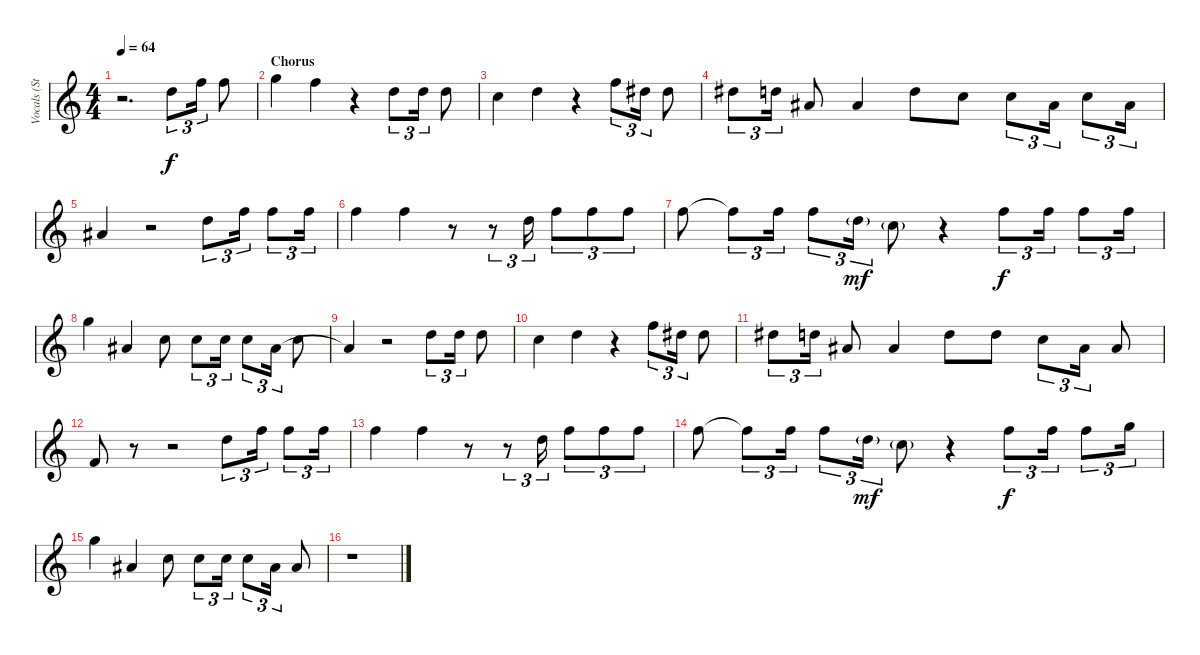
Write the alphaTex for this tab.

\track ("Vocals (Staff 1)" "Vocals (St") {instrument electricbassfinger}
\staff {score}
\tuning (E4 B3 G3 D3 A2 E2 B1) {hide}
\ts (4 4)
\tempo 64
\clef g2
\ks c
r.2{d dy f} 3.2.8{tu (3 2)} 1.1.16{tu (3 2)} 1.1.8 |
\section ("" "Chorus")
3.1.4 1.1.4 r.4 3.2.8{tu (3 2)} 3.2.16{tu (3 2)} 3.2.8 |
1.2.4 3.2.4 r.4 1.1.8{tu (3 2)} 4.2.16{tu (3 2)} 4.2.8 |
4.2.8{tu (3 2)} 3.2.16{tu (3 2)} 3.3.8 3.3.4 3.2.8 1.2.8 1.2.8{tu (3 2)} 3.3.16{tu (3 2)} 1.2.8{tu (3 2)} 3.3.16{tu (3 2)} |
3.3.4 r.2 3.2.8{tu (3 2)} 1.1.16{tu (3 2)} 1.1.8{tu (3 2)} 1.1.16{tu (3 2)} |
1.1.4 1.1.4 r.8 r.8{tu (3 2)} 3.2.16{tu (3 2)} 1.1.8{tu (3 2)} 1.1.8{tu (3 2)} 1.1.8{tu (3 2)} |
1.1.8 1.1{t}.8{tu (3 2)} 1.1.16{tu (3 2)} 1.1.8{tu (3 2)} 3.2{g}.16{tu (3 2) dy mf} 1.2{g}.8 r.4 1.1.8{tu (3 2) dy f} 1.1.16{tu (3 2)} 1.1.8{tu (3 2)} 1.1.16{tu (3 2)} |
3.1.4 3.3.4 1.2.8 1.2.8{tu (3 2)} 1.2.16{tu (3 2)} 1.2.8{tu (3 2)} 3.3.16{tu (3 2)} 1.2.8 |
3.3{t}.4 r.2 3.2.8{tu (3 2)} 3.2.16{tu (3 2)} 3.2.8 |
1.2.4 3.2.4 r.4 1.1.8{tu (3 2)} 4.2.16{tu (3 2)} 4.2.8 |
4.2.8{tu (3 2)} 3.2.16{tu (3 2)} 3.3.8 3.3.4 3.2.8 3.2.8 1.2.8{tu (3 2)} 3.3.16{tu (3 2)} 3.3.8 |
3.4.8 r.8 r.2 3.2.8{tu (3 2)} 1.1.16{tu (3 2)} 1.1.8{tu (3 2)} 1.1.16{tu (3 2)} |
1.1.4 1.1.4 r.8 r.8{tu (3 2)} 3.2.16{tu (3 2)} 1.1.8{tu (3 2)} 1.1.8{tu (3 2)} 1.1.8{tu (3 2)} |
1.1.8 1.1{t}.8{tu (3 2)} 1.1.16{tu (3 2)} 1.1.8{tu (3 2)} 3.2{g}.16{tu (3 2) dy mf} 1.2{g}.8 r.4 1.1.8{tu (3 2) dy f} 1.1.16{tu (3 2)} 1.1.8{tu (3 2)} 3.1.16{tu (3 2)} |
3.1.4 3.3.4 1.2.8 1.2.8{tu (3 2)} 1.2.16{tu (3 2)} 1.2.8{tu (3 2)} 3.3.16{tu (3 2)} 3.3.8 |
r.1
